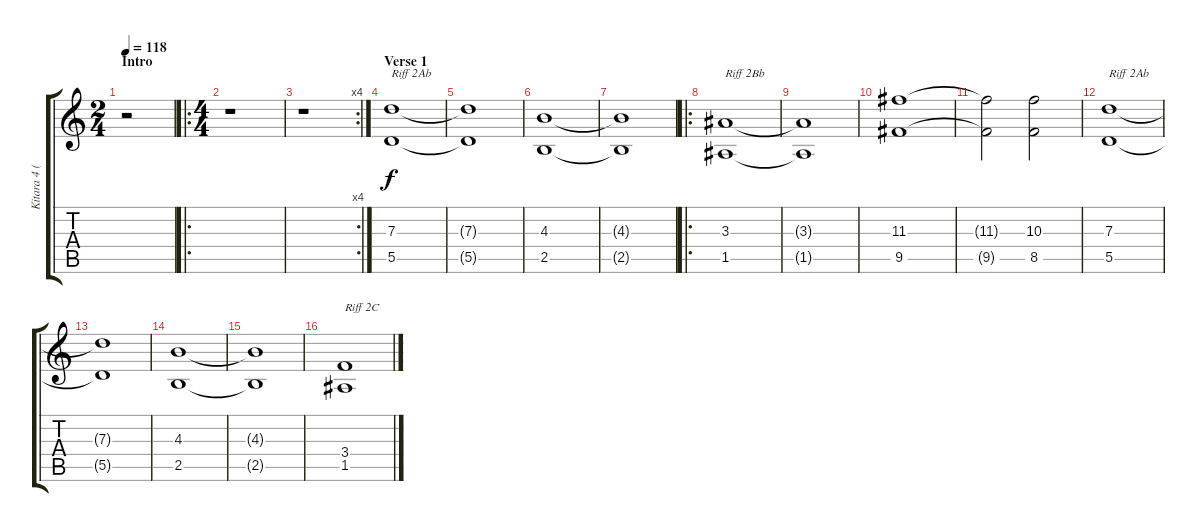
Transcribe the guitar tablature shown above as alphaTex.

\track ("Kitara 4 (Tuomo 2)" "Kitara 4 (") {instrument distortionguitar}
\staff {score tabs}
\tuning (E4 B3 G3 D3 A2 D2) {hide}
\ts (2 4)
\section ("" "Intro")
\tempo 118
\clef g2
\ks c
r.2{dy f instrument distortionguitar} |
\ro
\ts (4 4)
r.1 |
\rc 4
r.1 |
\section ("" "Verse 1")
(7.3 5.5).1{txt "Riff 2Ab"} |
(7.3{t} 5.5{t}).1 |
(4.3 2.5).1 |
(4.3{t} 2.5{t}).1 |
\ro
(3.3 1.5).1{txt "Riff 2Bb"} |
(3.3{t} 1.5{t}).1 |
(11.3 9.5).1 |
(11.3{t} 9.5{t}).2 (10.3 8.5).2 |
(7.3 5.5).1{txt "Riff 2Ab"} |
(7.3{t} 5.5{t}).1 |
(4.3 2.5).1 |
(4.3{t} 2.5{t}).1 |
(3.4 1.5).1{txt "Riff 2C"}
